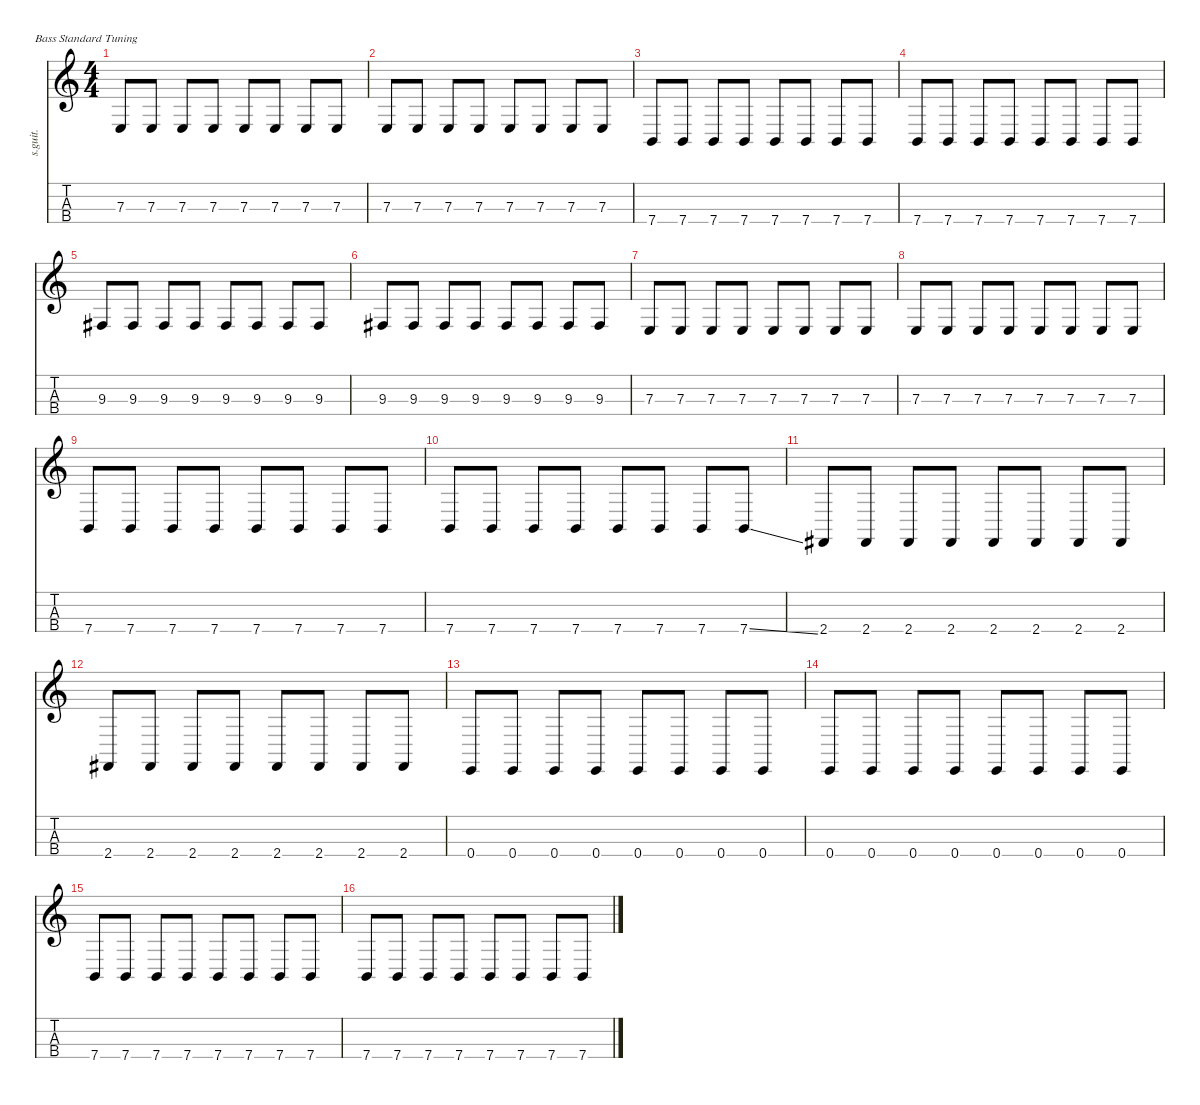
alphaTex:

\defaultSystemsLayout 4
\hideDynamics
\bracketExtendMode nobrackets
\track ("Guy Berryman" "s.guit.") {instrument electricbassfinger}
\staff {score tabs}
\tuning (G2 D2 A1 E1)
\ts (4 4)
\tempo (87 hide)
\clef g2
\ks c
7.3.8{lyrics (0 "") lyrics (1 "") lyrics (2 "") lyrics (3 "") lyrics (4 "") dy f} 7.3.8{lyrics (0 "") lyrics (1 "") lyrics (2 "") lyrics (3 "") lyrics (4 "")} 7.3.8{lyrics (0 "") lyrics (1 "") lyrics (2 "") lyrics (3 "") lyrics (4 "")} 7.3.8{lyrics (0 "") lyrics (1 "") lyrics (2 "") lyrics (3 "") lyrics (4 "")} 7.3.8{lyrics (0 "") lyrics (1 "") lyrics (2 "") lyrics (3 "") lyrics (4 "")} 7.3.8{lyrics (0 "") lyrics (1 "") lyrics (2 "") lyrics (3 "") lyrics (4 "")} 7.3.8{lyrics (0 "") lyrics (1 "") lyrics (2 "") lyrics (3 "") lyrics (4 "")} 7.3.8{lyrics (0 "") lyrics (1 "") lyrics (2 "") lyrics (3 "") lyrics (4 "")} |
7.3.8{lyrics (0 "") lyrics (1 "") lyrics (2 "") lyrics (3 "") lyrics (4 "")} 7.3.8{lyrics (0 "") lyrics (1 "") lyrics (2 "") lyrics (3 "") lyrics (4 "")} 7.3.8{lyrics (0 "") lyrics (1 "") lyrics (2 "") lyrics (3 "") lyrics (4 "")} 7.3.8{lyrics (0 "") lyrics (1 "") lyrics (2 "") lyrics (3 "") lyrics (4 "")} 7.3.8{lyrics (0 "") lyrics (1 "") lyrics (2 "") lyrics (3 "") lyrics (4 "")} 7.3.8{lyrics (0 "") lyrics (1 "") lyrics (2 "") lyrics (3 "") lyrics (4 "")} 7.3.8{lyrics (0 "") lyrics (1 "") lyrics (2 "") lyrics (3 "") lyrics (4 "")} 7.3.8{lyrics (0 "") lyrics (1 "") lyrics (2 "") lyrics (3 "") lyrics (4 "")} |
7.4.8{lyrics (0 "") lyrics (1 "") lyrics (2 "") lyrics (3 "") lyrics (4 "")} 7.4.8{lyrics (0 "") lyrics (1 "") lyrics (2 "") lyrics (3 "") lyrics (4 "")} 7.4.8{lyrics (0 "") lyrics (1 "") lyrics (2 "") lyrics (3 "") lyrics (4 "")} 7.4.8{lyrics (0 "") lyrics (1 "") lyrics (2 "") lyrics (3 "") lyrics (4 "")} 7.4.8{lyrics (0 "") lyrics (1 "") lyrics (2 "") lyrics (3 "") lyrics (4 "")} 7.4.8{lyrics (0 "") lyrics (1 "") lyrics (2 "") lyrics (3 "") lyrics (4 "")} 7.4.8{lyrics (0 "") lyrics (1 "") lyrics (2 "") lyrics (3 "") lyrics (4 "")} 7.4.8{lyrics (0 "") lyrics (1 "") lyrics (2 "") lyrics (3 "") lyrics (4 "")} |
7.4.8{lyrics (0 "") lyrics (1 "") lyrics (2 "") lyrics (3 "") lyrics (4 "")} 7.4.8{lyrics (0 "") lyrics (1 "") lyrics (2 "") lyrics (3 "") lyrics (4 "")} 7.4.8{lyrics (0 "") lyrics (1 "") lyrics (2 "") lyrics (3 "") lyrics (4 "")} 7.4.8{lyrics (0 "") lyrics (1 "") lyrics (2 "") lyrics (3 "") lyrics (4 "")} 7.4.8{lyrics (0 "") lyrics (1 "") lyrics (2 "") lyrics (3 "") lyrics (4 "")} 7.4.8{lyrics (0 "") lyrics (1 "") lyrics (2 "") lyrics (3 "") lyrics (4 "")} 7.4.8{lyrics (0 "") lyrics (1 "") lyrics (2 "") lyrics (3 "") lyrics (4 "")} 7.4.8{lyrics (0 "") lyrics (1 "") lyrics (2 "") lyrics (3 "") lyrics (4 "")} |
9.3{acc #}.8{lyrics (0 "") lyrics (1 "") lyrics (2 "") lyrics (3 "") lyrics (4 "")} 9.3{acc #}.8{lyrics (0 "") lyrics (1 "") lyrics (2 "") lyrics (3 "") lyrics (4 "")} 9.3{acc #}.8{lyrics (0 "") lyrics (1 "") lyrics (2 "") lyrics (3 "") lyrics (4 "")} 9.3{acc #}.8{lyrics (0 "") lyrics (1 "") lyrics (2 "") lyrics (3 "") lyrics (4 "")} 9.3{acc #}.8{lyrics (0 "") lyrics (1 "") lyrics (2 "") lyrics (3 "") lyrics (4 "")} 9.3{acc #}.8{lyrics (0 "") lyrics (1 "") lyrics (2 "") lyrics (3 "") lyrics (4 "")} 9.3{acc #}.8{lyrics (0 "") lyrics (1 "") lyrics (2 "") lyrics (3 "") lyrics (4 "")} 9.3{acc #}.8{lyrics (0 "") lyrics (1 "") lyrics (2 "") lyrics (3 "") lyrics (4 "")} |
9.3{acc #}.8{lyrics (0 "") lyrics (1 "") lyrics (2 "") lyrics (3 "") lyrics (4 "")} 9.3{acc #}.8{lyrics (0 "") lyrics (1 "") lyrics (2 "") lyrics (3 "") lyrics (4 "")} 9.3{acc #}.8{lyrics (0 "") lyrics (1 "") lyrics (2 "") lyrics (3 "") lyrics (4 "")} 9.3{acc #}.8{lyrics (0 "") lyrics (1 "") lyrics (2 "") lyrics (3 "") lyrics (4 "")} 9.3{acc #}.8{lyrics (0 "") lyrics (1 "") lyrics (2 "") lyrics (3 "") lyrics (4 "")} 9.3{acc #}.8{lyrics (0 "") lyrics (1 "") lyrics (2 "") lyrics (3 "") lyrics (4 "")} 9.3{acc #}.8{lyrics (0 "") lyrics (1 "") lyrics (2 "") lyrics (3 "") lyrics (4 "")} 9.3{acc #}.8{lyrics (0 "") lyrics (1 "") lyrics (2 "") lyrics (3 "") lyrics (4 "")} |
7.3.8{lyrics (0 "") lyrics (1 "") lyrics (2 "") lyrics (3 "") lyrics (4 "")} 7.3.8{lyrics (0 "") lyrics (1 "") lyrics (2 "") lyrics (3 "") lyrics (4 "")} 7.3.8{lyrics (0 "") lyrics (1 "") lyrics (2 "") lyrics (3 "") lyrics (4 "")} 7.3.8{lyrics (0 "") lyrics (1 "") lyrics (2 "") lyrics (3 "") lyrics (4 "")} 7.3.8{lyrics (0 "") lyrics (1 "") lyrics (2 "") lyrics (3 "") lyrics (4 "")} 7.3.8{lyrics (0 "") lyrics (1 "") lyrics (2 "") lyrics (3 "") lyrics (4 "")} 7.3.8{lyrics (0 "") lyrics (1 "") lyrics (2 "") lyrics (3 "") lyrics (4 "")} 7.3.8{lyrics (0 "") lyrics (1 "") lyrics (2 "") lyrics (3 "") lyrics (4 "")} |
7.3.8{lyrics (0 "") lyrics (1 "") lyrics (2 "") lyrics (3 "") lyrics (4 "")} 7.3.8{lyrics (0 "") lyrics (1 "") lyrics (2 "") lyrics (3 "") lyrics (4 "")} 7.3.8{lyrics (0 "") lyrics (1 "") lyrics (2 "") lyrics (3 "") lyrics (4 "")} 7.3.8{lyrics (0 "") lyrics (1 "") lyrics (2 "") lyrics (3 "") lyrics (4 "")} 7.3.8{lyrics (0 "") lyrics (1 "") lyrics (2 "") lyrics (3 "") lyrics (4 "")} 7.3.8{lyrics (0 "") lyrics (1 "") lyrics (2 "") lyrics (3 "") lyrics (4 "")} 7.3.8{lyrics (0 "") lyrics (1 "") lyrics (2 "") lyrics (3 "") lyrics (4 "")} 7.3.8{lyrics (0 "") lyrics (1 "") lyrics (2 "") lyrics (3 "") lyrics (4 "")} |
7.4.8{lyrics (0 "") lyrics (1 "") lyrics (2 "") lyrics (3 "") lyrics (4 "")} 7.4.8{lyrics (0 "") lyrics (1 "") lyrics (2 "") lyrics (3 "") lyrics (4 "")} 7.4.8{lyrics (0 "") lyrics (1 "") lyrics (2 "") lyrics (3 "") lyrics (4 "")} 7.4.8{lyrics (0 "") lyrics (1 "") lyrics (2 "") lyrics (3 "") lyrics (4 "")} 7.4.8{lyrics (0 "") lyrics (1 "") lyrics (2 "") lyrics (3 "") lyrics (4 "")} 7.4.8{lyrics (0 "") lyrics (1 "") lyrics (2 "") lyrics (3 "") lyrics (4 "")} 7.4.8{lyrics (0 "") lyrics (1 "") lyrics (2 "") lyrics (3 "") lyrics (4 "")} 7.4.8{lyrics (0 "") lyrics (1 "") lyrics (2 "") lyrics (3 "") lyrics (4 "")} |
7.4.8{lyrics (0 "") lyrics (1 "") lyrics (2 "") lyrics (3 "") lyrics (4 "")} 7.4.8{lyrics (0 "") lyrics (1 "") lyrics (2 "") lyrics (3 "") lyrics (4 "")} 7.4.8{lyrics (0 "") lyrics (1 "") lyrics (2 "") lyrics (3 "") lyrics (4 "")} 7.4.8{lyrics (0 "") lyrics (1 "") lyrics (2 "") lyrics (3 "") lyrics (4 "")} 7.4.8{lyrics (0 "") lyrics (1 "") lyrics (2 "") lyrics (3 "") lyrics (4 "")} 7.4.8{lyrics (0 "") lyrics (1 "") lyrics (2 "") lyrics (3 "") lyrics (4 "")} 7.4.8{lyrics (0 "") lyrics (1 "") lyrics (2 "") lyrics (3 "") lyrics (4 "")} 7.4{ss}.8{lyrics (0 "") lyrics (1 "") lyrics (2 "") lyrics (3 "") lyrics (4 "")} |
2.4{acc #}.8{lyrics (0 "") lyrics (1 "") lyrics (2 "") lyrics (3 "") lyrics (4 "")} 2.4{acc #}.8{lyrics (0 "") lyrics (1 "") lyrics (2 "") lyrics (3 "") lyrics (4 "")} 2.4{acc #}.8{lyrics (0 "") lyrics (1 "") lyrics (2 "") lyrics (3 "") lyrics (4 "")} 2.4{acc #}.8{lyrics (0 "") lyrics (1 "") lyrics (2 "") lyrics (3 "") lyrics (4 "")} 2.4{acc #}.8{lyrics (0 "") lyrics (1 "") lyrics (2 "") lyrics (3 "") lyrics (4 "")} 2.4{acc #}.8{lyrics (0 "") lyrics (1 "") lyrics (2 "") lyrics (3 "") lyrics (4 "")} 2.4{acc #}.8{lyrics (0 "") lyrics (1 "") lyrics (2 "") lyrics (3 "") lyrics (4 "")} 2.4{acc #}.8{lyrics (0 "") lyrics (1 "") lyrics (2 "") lyrics (3 "") lyrics (4 "")} |
2.4{acc #}.8{lyrics (0 "") lyrics (1 "") lyrics (2 "") lyrics (3 "") lyrics (4 "")} 2.4{acc #}.8{lyrics (0 "") lyrics (1 "") lyrics (2 "") lyrics (3 "") lyrics (4 "")} 2.4{acc #}.8{lyrics (0 "") lyrics (1 "") lyrics (2 "") lyrics (3 "") lyrics (4 "")} 2.4{acc #}.8{lyrics (0 "") lyrics (1 "") lyrics (2 "") lyrics (3 "") lyrics (4 "")} 2.4{acc #}.8{lyrics (0 "") lyrics (1 "") lyrics (2 "") lyrics (3 "") lyrics (4 "")} 2.4{acc #}.8{lyrics (0 "") lyrics (1 "") lyrics (2 "") lyrics (3 "") lyrics (4 "")} 2.4{acc #}.8{lyrics (0 "") lyrics (1 "") lyrics (2 "") lyrics (3 "") lyrics (4 "")} 2.4{acc #}.8{lyrics (0 "") lyrics (1 "") lyrics (2 "") lyrics (3 "") lyrics (4 "")} |
0.4.8{lyrics (0 "") lyrics (1 "") lyrics (2 "") lyrics (3 "") lyrics (4 "")} 0.4.8{lyrics (0 "") lyrics (1 "") lyrics (2 "") lyrics (3 "") lyrics (4 "")} 0.4.8{lyrics (0 "") lyrics (1 "") lyrics (2 "") lyrics (3 "") lyrics (4 "")} 0.4.8{lyrics (0 "") lyrics (1 "") lyrics (2 "") lyrics (3 "") lyrics (4 "")} 0.4.8{lyrics (0 "") lyrics (1 "") lyrics (2 "") lyrics (3 "") lyrics (4 "")} 0.4.8{lyrics (0 "") lyrics (1 "") lyrics (2 "") lyrics (3 "") lyrics (4 "")} 0.4.8{lyrics (0 "") lyrics (1 "") lyrics (2 "") lyrics (3 "") lyrics (4 "")} 0.4.8{lyrics (0 "") lyrics (1 "") lyrics (2 "") lyrics (3 "") lyrics (4 "")} |
0.4.8{lyrics (0 "") lyrics (1 "") lyrics (2 "") lyrics (3 "") lyrics (4 "")} 0.4.8{lyrics (0 "") lyrics (1 "") lyrics (2 "") lyrics (3 "") lyrics (4 "")} 0.4.8{lyrics (0 "") lyrics (1 "") lyrics (2 "") lyrics (3 "") lyrics (4 "")} 0.4.8{lyrics (0 "") lyrics (1 "") lyrics (2 "") lyrics (3 "") lyrics (4 "")} 0.4.8{lyrics (0 "") lyrics (1 "") lyrics (2 "") lyrics (3 "") lyrics (4 "")} 0.4.8{lyrics (0 "") lyrics (1 "") lyrics (2 "") lyrics (3 "") lyrics (4 "")} 0.4.8{lyrics (0 "") lyrics (1 "") lyrics (2 "") lyrics (3 "") lyrics (4 "")} 0.4.8{lyrics (0 "") lyrics (1 "") lyrics (2 "") lyrics (3 "") lyrics (4 "")} |
7.4.8{lyrics (0 "") lyrics (1 "") lyrics (2 "") lyrics (3 "") lyrics (4 "")} 7.4.8{lyrics (0 "") lyrics (1 "") lyrics (2 "") lyrics (3 "") lyrics (4 "")} 7.4.8{lyrics (0 "") lyrics (1 "") lyrics (2 "") lyrics (3 "") lyrics (4 "")} 7.4.8{lyrics (0 "") lyrics (1 "") lyrics (2 "") lyrics (3 "") lyrics (4 "")} 7.4.8{lyrics (0 "") lyrics (1 "") lyrics (2 "") lyrics (3 "") lyrics (4 "")} 7.4.8{lyrics (0 "") lyrics (1 "") lyrics (2 "") lyrics (3 "") lyrics (4 "")} 7.4.8{lyrics (0 "") lyrics (1 "") lyrics (2 "") lyrics (3 "") lyrics (4 "")} 7.4.8{lyrics (0 "") lyrics (1 "") lyrics (2 "") lyrics (3 "") lyrics (4 "")} |
7.4.8{lyrics (0 "") lyrics (1 "") lyrics (2 "") lyrics (3 "") lyrics (4 "")} 7.4.8{lyrics (0 "") lyrics (1 "") lyrics (2 "") lyrics (3 "") lyrics (4 "")} 7.4.8{lyrics (0 "") lyrics (1 "") lyrics (2 "") lyrics (3 "") lyrics (4 "")} 7.4.8{lyrics (0 "") lyrics (1 "") lyrics (2 "") lyrics (3 "") lyrics (4 "")} 7.4.8{lyrics (0 "") lyrics (1 "") lyrics (2 "") lyrics (3 "") lyrics (4 "")} 7.4.8{lyrics (0 "") lyrics (1 "") lyrics (2 "") lyrics (3 "") lyrics (4 "")} 7.4.8{lyrics (0 "") lyrics (1 "") lyrics (2 "") lyrics (3 "") lyrics (4 "")} 7.4.8{lyrics (0 "") lyrics (1 "") lyrics (2 "") lyrics (3 "") lyrics (4 "")}
